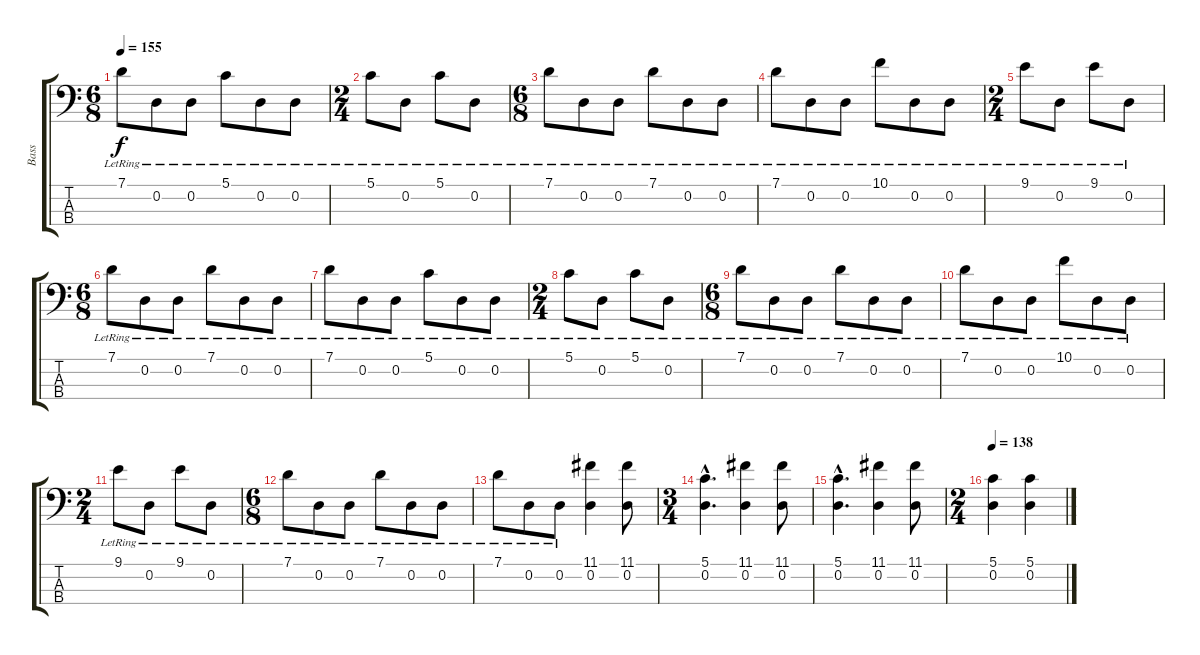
\track ("Bass" "Bass") {instrument electricbasspick}
\staff {score tabs}
\tuning (G2 D2 A1 D1) {hide}
\ts (6 8)
\tempo 155
\clef f4
\ks c
7.1{lr}.8{dy f} 0.2{lr}.8 0.2{lr}.8 5.1{lr}.8 0.2{lr}.8 0.2{lr}.8 |
\ts (2 4)
5.1{lr}.8 0.2{lr}.8 5.1{lr}.8 0.2{lr}.8 |
\ts (6 8)
7.1{lr}.8 0.2{lr}.8 0.2{lr}.8 7.1{lr}.8 0.2{lr}.8 0.2{lr}.8 |
7.1{lr}.8 0.2{lr}.8 0.2{lr}.8 10.1{lr}.8 0.2{lr}.8 0.2{lr}.8 |
\ts (2 4)
9.1{lr}.8 0.2{lr}.8 9.1{lr}.8 0.2{lr}.8 |
\ts (6 8)
7.1{lr}.8 0.2{lr}.8 0.2{lr}.8 7.1{lr}.8 0.2{lr}.8 0.2{lr}.8 |
7.1{lr}.8 0.2{lr}.8 0.2{lr}.8 5.1{lr}.8 0.2{lr}.8 0.2{lr}.8 |
\ts (2 4)
5.1{lr}.8 0.2{lr}.8 5.1{lr}.8 0.2{lr}.8 |
\ts (6 8)
7.1{lr}.8 0.2{lr}.8 0.2{lr}.8 7.1{lr}.8 0.2{lr}.8 0.2{lr}.8 |
7.1{lr}.8 0.2{lr}.8 0.2{lr}.8 10.1{lr}.8 0.2{lr}.8 0.2{lr}.8 |
\ts (2 4)
9.1{lr}.8 0.2{lr}.8 9.1{lr}.8 0.2{lr}.8 |
\ts (6 8)
7.1{lr}.8 0.2{lr}.8 0.2{lr}.8 7.1{lr}.8 0.2{lr}.8 0.2{lr}.8 |
7.1{lr}.8 0.2{lr}.8 0.2{lr}.8 (11.1 0.2).4 (11.1 0.2).8 |
\ts (3 4)
(5.1{hac} 0.2{hac}).4{d} (11.1 0.2).4 (11.1 0.2).8 |
(5.1{hac} 0.2{hac}).4{d} (11.1 0.2).4 (11.1 0.2).8 |
\ts (2 4)
\tempo 138
(5.1 0.2).4 (5.1 0.2).4
